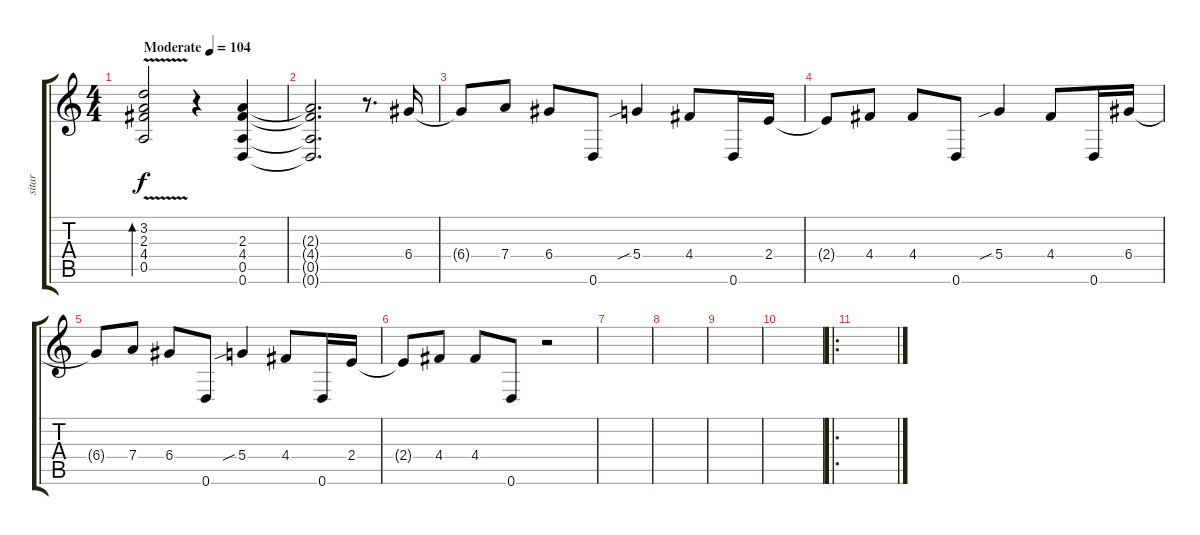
\track ("sitar" "sitar") {instrument electricguitarclean}
\staff {score tabs}
\tuning (E4 B3 G3 D3 A2 D2) {hide}
\ts (4 4)
\tempo (104 "Moderate")
\clef g2
\ks c
(3.2 2.3 4.4 0.5{v}).2{bd 60 dy f instrument electricguitarclean} r.4 (2.3 4.4 0.5 0.6).4 |
(2.3{t} 4.4{t} 0.5{t} 0.6{t}).2{d} r.8{d} 6.4.16 |
6.4{t}.8 7.4.8 6.4.8 0.6.8 5.4{sib}.4 4.4.8 0.6.16 2.4.16 |
2.4{t}.8 4.4.8 4.4.8 0.6.8 5.4{sib}.4 4.4.8 0.6.16 6.4.16 |
6.4{t}.8 7.4.8 6.4.8 0.6.8 5.4{sib}.4 4.4.8 0.6.16 2.4.16 |
2.4{t}.8 4.4.8 4.4.8 0.6.8 r.2 |
|
|
|
|
\ro
